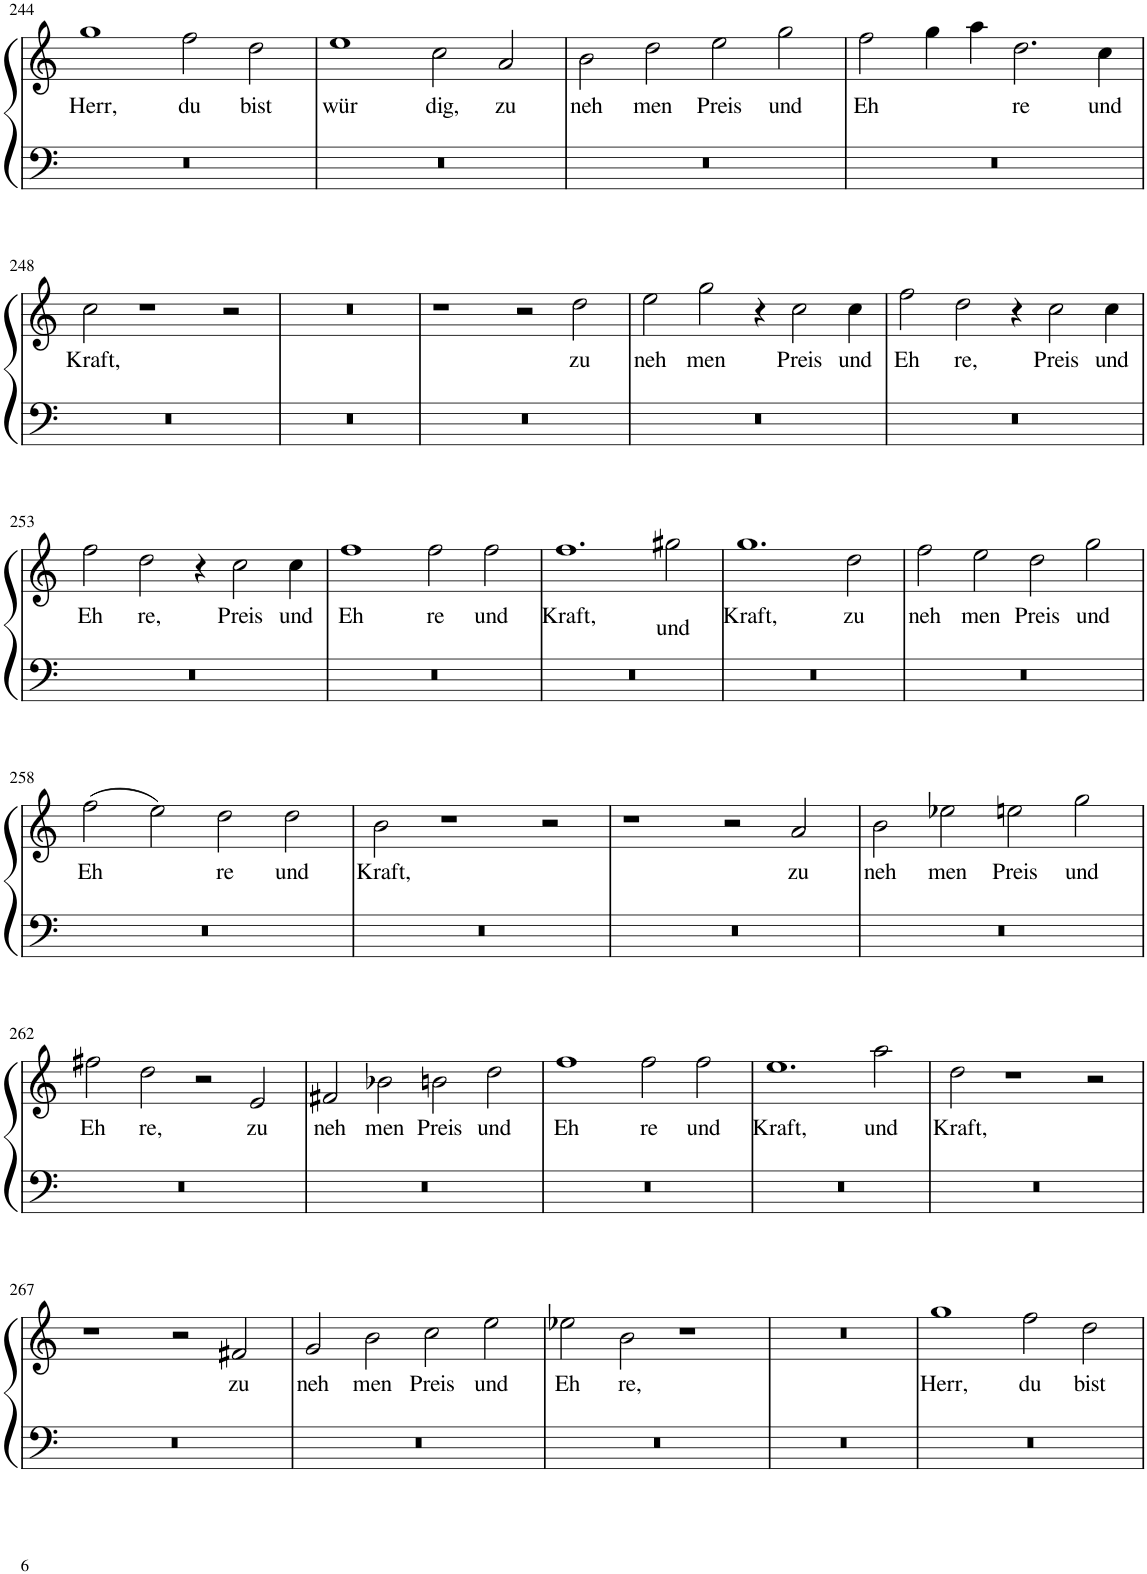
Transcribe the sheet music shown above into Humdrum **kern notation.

**kern	**kern	**text
*part1	*part1	*part1
*staff2	*staff1	*staff1
*I"Piano	*	*
*I'Pno.	*	*
!!LO:PB:g=z
*clefF4	*clefG2	*
*k[]	*k[]	*
*M4/2	*M4/2	*
=244	=244	=244
!	!	!LO:LY:b
0r	1gg	Herr,
!	!	!LO:LY:b
.	2ff\	du
!	!	!LO:LY:b
.	2dd\	bist
=245	=245	=245
!	!	!LO:LY:b
0r	1ee	wür
!	!	!LO:LY:b
.	2cc\	dig,
!	!	!LO:LY:b
.	2a/	zu
=246	=246	=246
!	!	!LO:LY:b
0r	2b\	neh
!	!	!LO:LY:b
.	2dd\	men
!	!	!LO:LY:b
.	2ee\	Preis
!	!	!LO:LY:b
.	2gg\	und
=247	=247	=247
!	!	!LO:LY:b
0r	2ff\	Eh
.	4gg\	.
.	4aa\	.
!	!	!LO:LY:b
.	2.dd\	re
!	!	!LO:LY:b
.	4cc\	und
!!LO:LB:g=z
=248	=248	=248
!	!	!LO:LY:b
0r	2cc\	Kraft,
.	1.r	.
2ryy	2r	.
=249	=249	=249
0r	0r	.
2ryy	2r	.
=250	=250	=250
0r	0r	.
1ryy	2r	.
!	!	!LO:LY:b
.	2dd\	zu
=251	=251	=251
!	!	!LO:LY:b
0r	2ee\	neh
!	!	!LO:LY:b
.	2gg\	men
.	4r	.
!	!	!LO:LY:b
.	2cc\	Preis
!	!	!LO:LY:b
.	4cc\	und
=252	=252	=252
!	!	!LO:LY:b
0r	2ff\	Eh
!	!	!LO:LY:b
.	2dd\	re,
.	4r	.
!	!	!LO:LY:b
.	2cc\	Preis
!	!	!LO:LY:b
.	4cc\	und
!!LO:LB:g=z
=253	=253	=253
!	!	!LO:LY:b
0r	2ff\	Eh
!	!	!LO:LY:b
.	2dd\	re,
.	4r	.
!	!	!LO:LY:b
.	2cc\	Preis
!	!	!LO:LY:b
.	4cc\	und
=254	=254	=254
!	!	!LO:LY:b
0r	1ff	Eh
!	!	!LO:LY:b
.	2ff\	re
!	!	!LO:LY:b
.	2ff\	und
=255	=255	=255
!	!	!LO:LY:b
0r	1.ff	Kraft,
!	!	!LO:LY:b
.	2gg#X\	und
=256	=256	=256
!	!	!LO:LY:b
0r	1.gg	Kraft,
!	!	!LO:LY:b
.	2dd\	zu
=257	=257	=257
!	!	!LO:LY:b
0r	2ff\	neh
!	!	!LO:LY:b
.	2ee\	men
!	!	!LO:LY:b
.	2dd\	Preis
!	!	!LO:LY:b
.	2gg\	und
!!LO:LB:g=z
=258	=258	=258
!	!	!LO:LY:b
0r	(2ff\	Eh
.	2ee\)	.
!	!	!LO:LY:b
.	2dd\	re
!	!	!LO:LY:b
.	2dd\	und
=259	=259	=259
!	!	!LO:LY:b
0r	2b\	Kraft,
.	1.r	.
2ryy	2r	.
=260	=260	=260
0r	0r	.
1.ryy	2r	.
.	2r	.
!	!	!LO:LY:b
.	2a/	zu
=261	=261	=261
!	!	!LO:LY:b
0r	2b\	neh
!	!	!LO:LY:b
.	2ee-X\	men
!	!	!LO:LY:b
.	2een\	Preis
!	!	!LO:LY:b
.	2gg\	und
!!LO:LB:g=z
=262	=262	=262
!	!	!LO:LY:b
0r	2ff#X\	Eh
!	!	!LO:LY:b
.	2dd\	re,
.	2r	.
!	!	!LO:LY:b
.	2e/	zu
=263	=263	=263
!	!	!LO:LY:b
0r	2f#X/	neh
!	!	!LO:LY:b
.	2b-X\	men
!	!	!LO:LY:b
.	2bn\	Preis
!	!	!LO:LY:b
.	2dd\	und
=264	=264	=264
!	!	!LO:LY:b
0r	1ff	Eh
!	!	!LO:LY:b
.	2ff\	re
!	!	!LO:LY:b
.	2ff\	und
=265	=265	=265
!	!	!LO:LY:b
0r	1.ee	Kraft,
!	!	!LO:LY:b
.	2aa\	und
=266	=266	=266
!	!	!LO:LY:b
0r	2dd\	Kraft,
.	1.r	.
2ryy	2r	.
!!LO:LB:g=z
=267	=267	=267
0r	0r	.
1.ryy	2r	.
.	2r	.
!	!	!LO:LY:b
.	2f#X/	zu
=268	=268	=268
!	!	!LO:LY:b
0r	2g/	neh
!	!	!LO:LY:b
.	2b\	men
!	!	!LO:LY:b
.	2cc\	Preis
!	!	!LO:LY:b
.	2ee\	und
=269	=269	=269
!	!	!LO:LY:b
0r	2ee-X\	Eh
!	!	!LO:LY:b
.	2b\	re,
.	1r	.
=270	=270	=270
0r	0r	.
1ryy	1r	.
=271	=271	=271
!	!	!LO:LY:b
0r	1gg	Herr,
!	!	!LO:LY:b
.	2ff\	du
!	!	!LO:LY:b
.	2dd\	bist
=	=	=
*-	*-	*-
